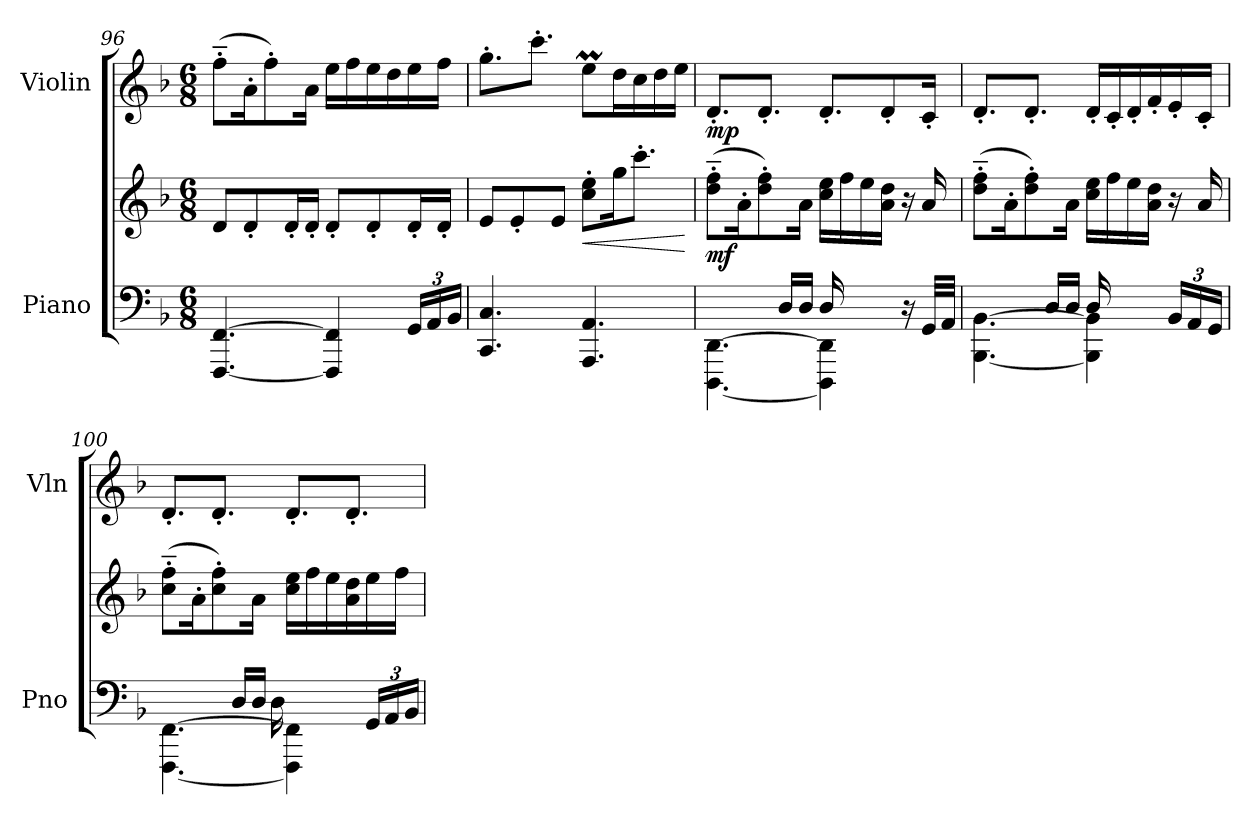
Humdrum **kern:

**kern	**kern	**dynam	**kern	**dynam
*part2	*part2	*part2	*part1	*part1
*staff3	*staff2	*staff2/3	*staff1	*staff1
*I"Piano	*	*	*I"Violin	*
*I'Pno	*	*	*I'Vln	*
!!LO:LB:g=z
*clefF4	*clefG2	*	*clefG2	*
*k[b-]	*k[b-]	*	*k[b-]	*
*M6/8	*M6/8	*	*M6/8	*
=96	=96	=96	=96	=96
[4.FFF/ [4.FF/	8d/L	.	(>8ff~'\L	.
.	8d'/	.	16a'\K	.
.	.	.	8ff'\)	.
.	16d'/L	.	.	.
.	16d'/JJ	.	16a\Jk	.
4FFF/] 4FF/]	8d'/L	.	16ee\LL	.
.	.	.	16ff\	.
.	8d'/	.	16ee\	.
.	.	.	16dd\	.
*Xbrackettup	*	*	*	*
24GG/LL	16d'/L	.	16ee\	.
24AA/	.	.	.	.
.	16d'/JJ	.	16ff\JJ	.
24BB-/JJ	.	.	.	.
=97	=97	=97	=97	=97
4.CC/ 4.C/	8e/L	.	8.gg'\L	.
.	8e'/	.	.	.
.	.	.	8.ccc'\J	.
.	8e/J	.	.	.
!	!	!LO:HP:b	!	!
4.AAA/ 4.AA/	8cc\' 8ee\'L	<	8eem\L	.
.	16gg\K	.	16dd\L	.
.	8.ccc'\J	.	16cc\	.
.	.	.	16dd\	.
.	.	.	16ee\JJ	.
.	.	[	.	.
=98	=98	=98	=98	=98
*^	*	*	*	*
!	!	!	!LO:DY:b	!	!LO:DY:b
[4.DDD\ [4.DD\	4ryy	(>8dd\~' 8ff\~'L	mf	8.d'/L	mp
.	.	16a'\K	.	.	.
.	.	8dd\' 8ff\')	.	8.d'/J	.
.	16D/LL	.	.	.	.
.	16D/JJ	16a\Jk	.	.	.
4DDD\] 4DD\]	16D/	16cc\ 16ee\LL	.	8.d'/L	.
.	4ryy	16ff\	.	.	.
.	.	16ee\	.	.	.
.	.	16a\ 16dd\JJ	.	8d'/	.
16r	.	16r	.	.	.
32GG/LLL	16ryy	16a/	.	16c'/Jk	.
32AA/JJJ	.	.	.	.	.
!!LO:LB:g=z
=99	=99	=99	=99	=99	=99
[4.BBB-\ [4.BB-\	4ryy	(>8dd\~' 8ff\~'L	.	8.d'/L	.
.	.	16a'\K	.	.	.
.	.	8dd\' 8ff\')	.	8.d'/J	.
.	16D/LL	.	.	.	.
.	16D/JJ	16a\Jk	.	.	.
4BBB-\] 4BB-\]	16D/	16cc\ 16ee\LL	.	16d'/LL	.
.	4ryy	16ff\	.	16c'/	.
.	.	16ee\	.	16d'/	.
.	.	16a\ 16dd\JJ	.	16f'/	.
24BB-/LL	.	16r	.	16e'/	.
24AA/	.	.	.	.	.
.	16ryy	16a/	.	16c'/JJ	.
24GG/JJ	.	.	.	.	.
=100	=100	=100	=100	=100	=100
[4.FFF\ [4.FF\	4ryy	(>8cc\~' 8ff\~'L	.	8.d'/L	.
.	.	16a'\K	.	.	.
.	.	8cc\' 8ff\')	.	8.d'/J	.
.	16D/LL	.	.	.	.
.	16D/JJ	16a\Jk	.	.	.
4FFF\] 4FF\]	16D\	16cc\ 16ee\LL	.	8.d'/L	.
.	4ryy	16ff\	.	.	.
.	.	16ee\	.	.	.
.	.	16a\ 16dd\	.	8.d'/J	.
24GG/LL	.	16ee\	.	.	.
24AA/	.	.	.	.	.
.	16ryy	16ff\JJ	.	.	.
24BB-/JJ	.	.	.	.	.
*v	*v	*	*	*	*
=	=	=	=	=
*-	*-	*-	*-	*-
